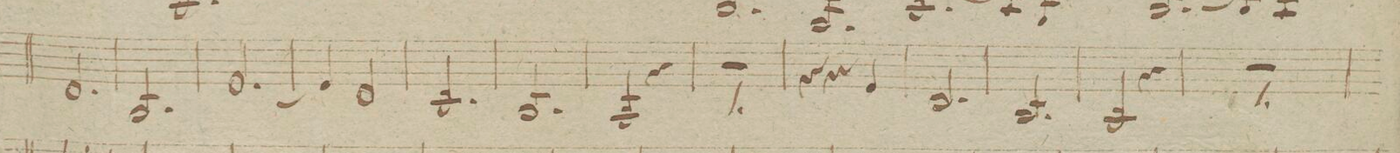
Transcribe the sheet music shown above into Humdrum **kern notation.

**kern	**dynam
*I"in G.	*
*clefG2	*
*k[f#]	*
*met(c|)	*
*M3/4	*
2.A/	.
=227	=227
2.F#/	.
=228	=228
[2.B/	.
=229	=229
4B/]	.
2A/	.
=230	=230
2.G/	.
=231	=231
2.F#/	.
=232	=232
2E/	.
4r	.
=233	=233
2.r	.
=234	=234
4r	.
4r	.
4B/	.
=235	=235
2.A/	.
=236	=236
2.F#/	.
=237	=237
2E/	.
4r	.
=238	=238
2.r	.
=239	=239
*-	*-
